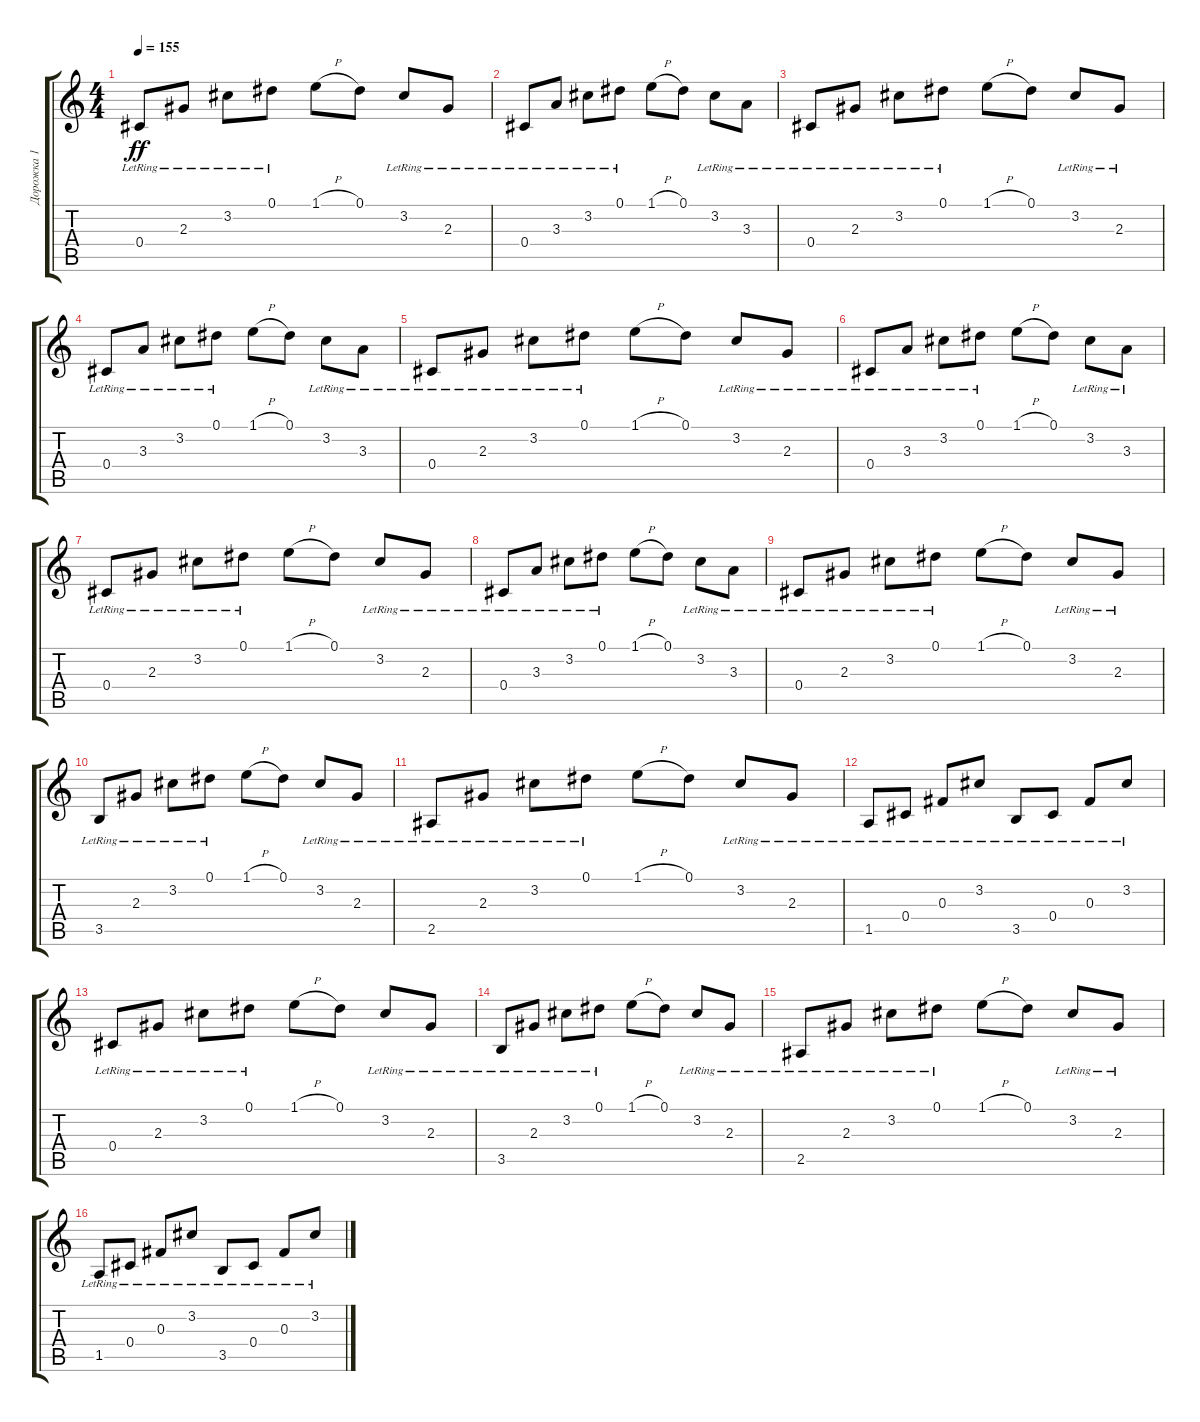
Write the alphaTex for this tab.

\track ("Дорожка 1" "Дорожка 1") {instrument acousticguitarsteel}
\staff {score tabs}
\tuning (Eb4 Bb3 Gb3 Db3 Ab2 Eb2) {hide}
\ts (4 4)
\tempo 155
\clef g2
\ks c
0.4{lr}.8{dy ff} 2.3{lr}.8 3.2{lr}.8 0.1{lr}.8 1.1{h}.8 0.1.8 3.2{lr}.8 2.3{lr}.8 |
0.4{lr}.8 3.3{lr}.8 3.2{lr}.8 0.1{lr}.8 1.1{h}.8 0.1.8 3.2{lr}.8 3.3{lr}.8 |
0.4{lr}.8 2.3{lr}.8 3.2{lr}.8 0.1{lr}.8 1.1{h}.8 0.1.8 3.2{lr}.8 2.3{lr}.8 |
0.4{lr}.8 3.3{lr}.8 3.2{lr}.8 0.1{lr}.8 1.1{h}.8 0.1.8 3.2{lr}.8 3.3{lr}.8 |
0.4{lr}.8 2.3{lr}.8 3.2{lr}.8 0.1{lr}.8 1.1{h}.8 0.1.8 3.2{lr}.8 2.3{lr}.8 |
0.4{lr}.8 3.3{lr}.8 3.2{lr}.8 0.1{lr}.8 1.1{h}.8 0.1.8 3.2{lr}.8 3.3{lr}.8 |
0.4{lr}.8 2.3{lr}.8 3.2{lr}.8 0.1{lr}.8 1.1{h}.8 0.1.8 3.2{lr}.8 2.3{lr}.8 |
0.4{lr}.8 3.3{lr}.8 3.2{lr}.8 0.1{lr}.8 1.1{h}.8 0.1.8 3.2{lr}.8 3.3{lr}.8 |
0.4{lr}.8 2.3{lr}.8 3.2{lr}.8 0.1{lr}.8 1.1{h}.8 0.1.8 3.2{lr}.8 2.3{lr}.8 |
3.5{lr}.8 2.3{lr}.8 3.2{lr}.8 0.1{lr}.8 1.1{h}.8 0.1.8 3.2{lr}.8 2.3{lr}.8 |
2.5{lr}.8 2.3{lr}.8 3.2{lr}.8 0.1{lr}.8 1.1{h}.8 0.1.8 3.2{lr}.8 2.3{lr}.8 |
1.5{lr}.8 0.4{lr}.8 0.3{lr}.8 3.2{lr}.8 3.5{lr}.8 0.4{lr}.8 0.3{lr}.8 3.2{lr}.8 |
0.4{lr}.8 2.3{lr}.8 3.2{lr}.8 0.1{lr}.8 1.1{h}.8 0.1.8 3.2{lr}.8 2.3{lr}.8 |
3.5{lr}.8 2.3{lr}.8 3.2{lr}.8 0.1{lr}.8 1.1{h}.8 0.1.8 3.2{lr}.8 2.3{lr}.8 |
2.5{lr}.8 2.3{lr}.8 3.2{lr}.8 0.1{lr}.8 1.1{h}.8 0.1.8 3.2{lr}.8 2.3{lr}.8 |
1.5{lr}.8 0.4{lr}.8 0.3{lr}.8 3.2{lr}.8 3.5{lr}.8 0.4{lr}.8 0.3{lr}.8 3.2{lr}.8
